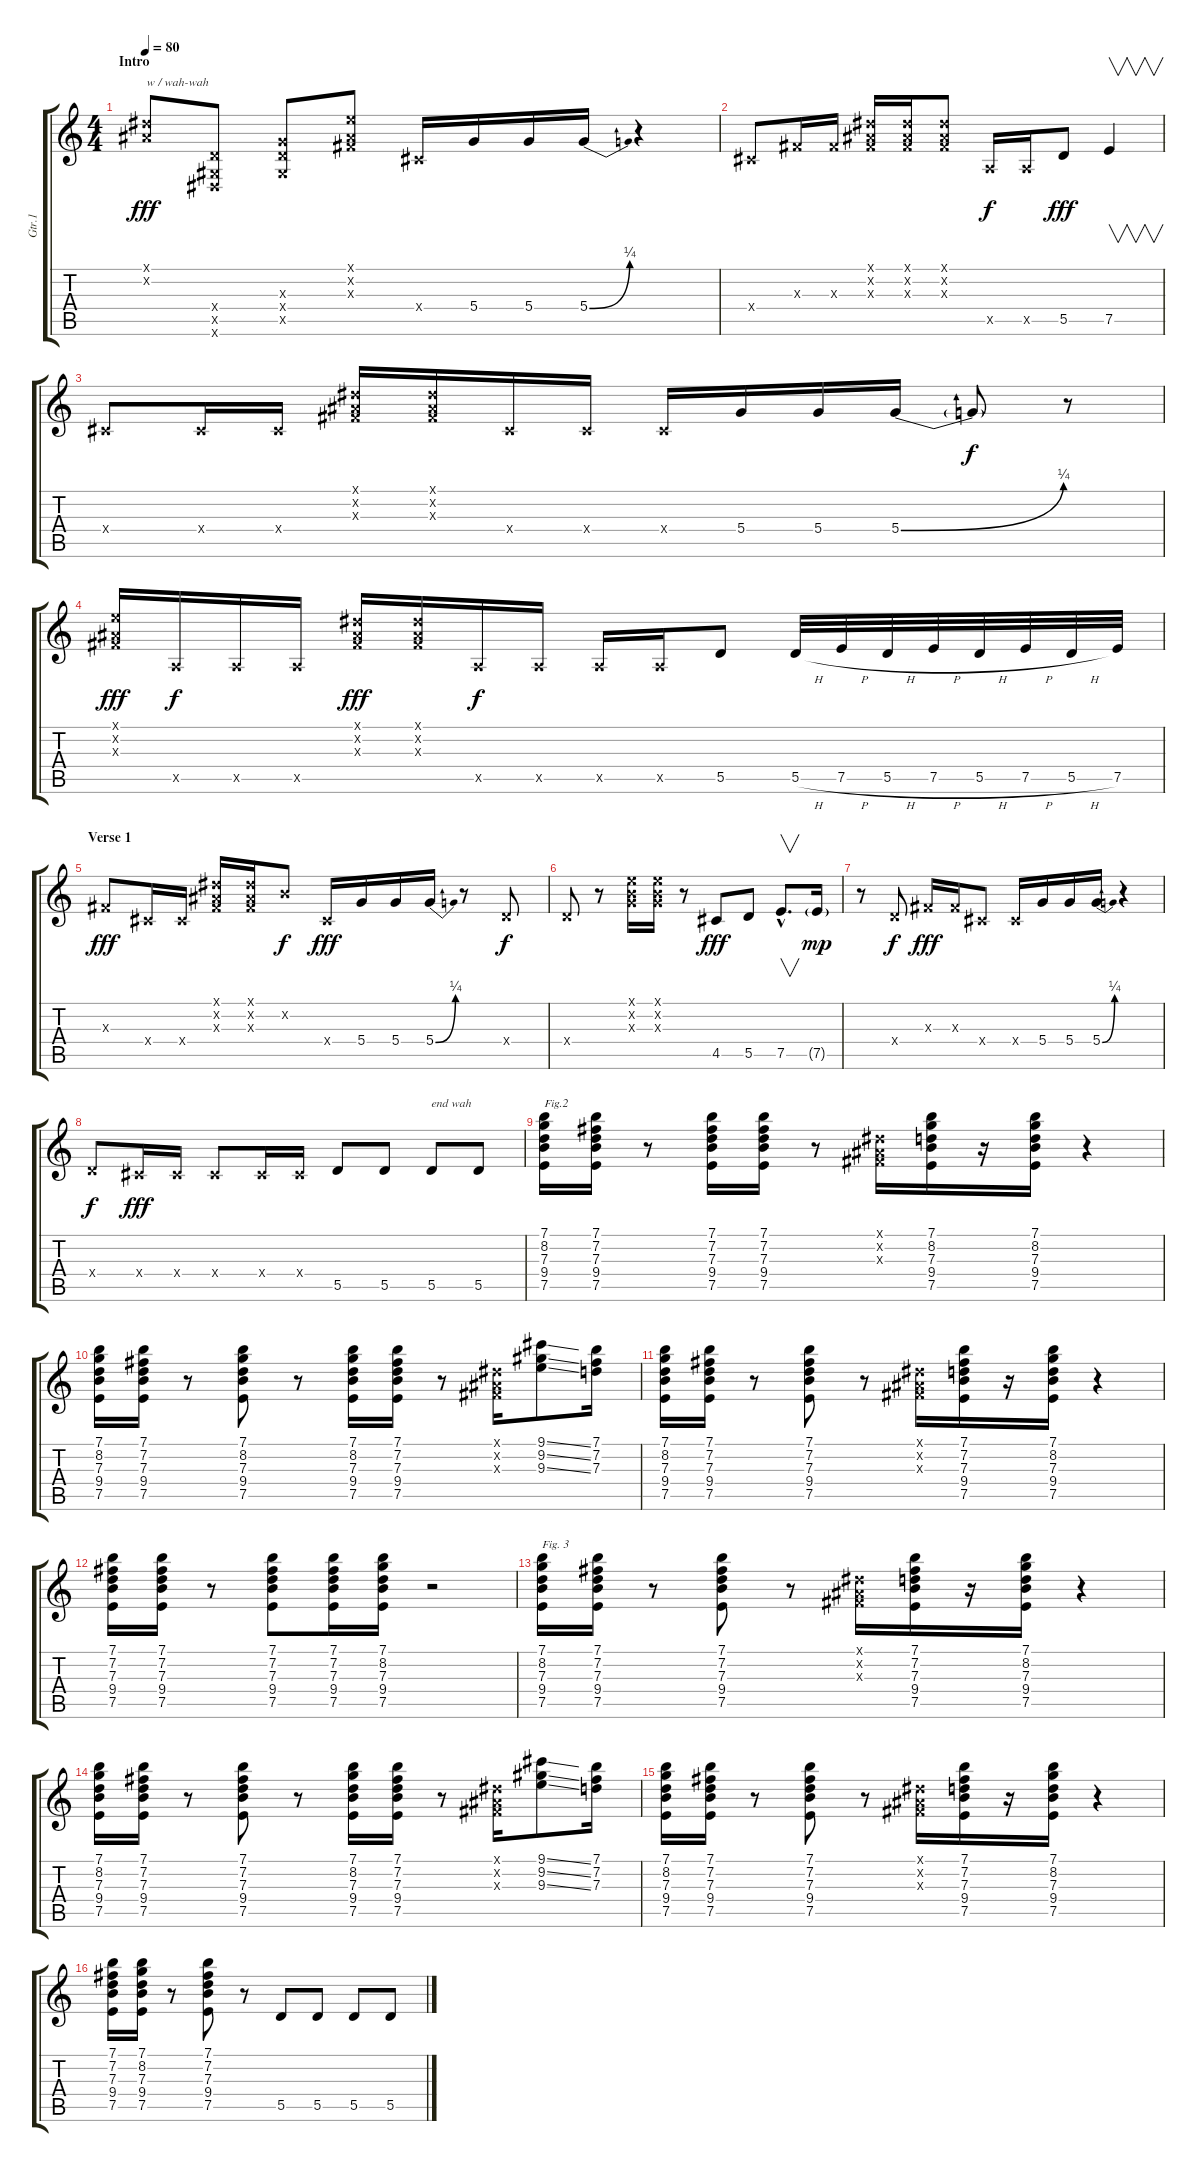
\track ("Gtr.1" "Gtr.1") {instrument overdrivenguitar}
\staff {score tabs}
\tuning (E4 B3 G3 D3 A2 E2) {hide}
\ts (4 4)
\section ("" "Intro")
\tempo 80
\clef g2
\ks c
(-1.1{x} -1.2{x}).8{txt "w / wah-wah" dy fff instrument overdrivenguitar} (0.4{x} -1.5{x} -1.6{x}).8 (0.3{x} 0.4{x} -1.5{x}).8 (0.1{x} -1.2{x} -1.3{x}).8 -1.4{x}.16 5.4.16 5.4.16 5.4{be (bend 0 0 60 1)}.16 r.4 |
-1.4{x}.8 -1.3{x}.16 -1.3{x}.16 (-1.1{x} -1.2{x} -1.3{x}).16 (-1.1{x} -1.2{x} -1.3{x}).16 (-1.1{x} -1.2{x} -1.3{x}).8 0.5{x}.16{dy f} 0.5{x}.16 5.5.8{dy fff} 7.5.4{v} |
-1.4{x}.8 -1.4{x}.16 -1.4{x}.16 (-1.1{x} -1.2{x} -1.3{x}).16 (-1.1{x} -1.2{x} -1.3{x}).16 -1.4{x}.16 -1.4{x}.16 -1.4{x}.16 5.4.16 5.4.16 5.4{be (bend 0 0 60 1)}.16 5.4{t}.8{dy f} r.8 |
(0.1{x} -1.2{x} -1.3{x}).16{dy fff} 0.5{x}.16{dy f} 0.5{x}.16 0.5{x}.16 (-1.1{x} -1.2{x} -1.3{x}).16{dy fff} (-1.1{x} -1.2{x} -1.3{x}).16 0.5{x}.16{dy f} 0.5{x}.16 0.5{x}.16 0.5{x}.16 5.5.8 5.5{h}.32 7.5{h}.32 5.5{h}.32 7.5{h}.32 5.5{h}.32 7.5{h}.32 5.5{h}.32 7.5.32 |
\section ("" "Verse 1")
-1.3{x}.8{dy fff} -1.4{x}.16 -1.4{x}.16 (-1.1{x} -1.2{x} -1.3{x}).16 (-1.1{x} -1.2{x} -1.3{x}).16 0.2{x}.8{dy f} -1.4{x}.16{dy fff} 5.4.16 5.4.16 5.4{be (bend 0 0 60 1)}.16 r.8 0.4{x}.8{dy f} |
0.4{x}.8 r.8 (0.1{x} 0.2{x} 0.3{x}).16 (0.1{x} 0.2{x} 0.3{x}).16 r.8 4.5.8{dy fff} 5.5.8 7.5{hac}.8{v d} 7.5{g}.16{dy mp} |
r.8 0.4{x}.8{dy f} -1.3{x}.16{dy fff} -1.3{x}.16 -1.4{x}.8 -1.4{x}.16 5.4.16 5.4.16 5.4{be (bend 0 0 60 1)}.16 r.4 |
0.4{x}.8{dy f} -1.4{x}.16{dy fff} -1.4{x}.16 -1.4{x}.8 -1.4{x}.16 -1.4{x}.16 5.5.8 5.5.8 5.5.8{txt "end wah"} 5.5.8 |
(7.1 8.2 7.3 9.4 7.5).16{txt "Fig.2"} (7.1 7.2 7.3 9.4 7.5).16 r.8 (7.1 7.2 7.3 9.4 7.5).16 (7.1 7.2 7.3 9.4 7.5).16 r.8 (-1.1{x} -1.2{x} -1.3{x}).16 (7.1 8.2 7.3 9.4 7.5).16 r.16 (7.1 8.2 7.3 9.4 7.5).16 r.4 |
(7.1 8.2 7.3 9.4 7.5).16 (7.1 7.2 7.3 9.4 7.5).16 r.8 (7.1 8.2 7.3 9.4 7.5).8 r.8 (7.1 8.2 7.3 9.4 7.5).16 (7.1 7.2 7.3 9.4 7.5).16 r.8 (-1.1{x} -1.2{x} -1.3{x}).16 (9.1{ss} 9.2{ss} 9.3{ss}).8 (7.1 7.2 7.3).16 |
(7.1 8.2 7.3 9.4 7.5).16 (7.1 7.2 7.3 9.4 7.5).16 r.8 (7.1 7.2 7.3 9.4 7.5).8 r.8 (-1.1{x} -1.2{x} -1.3{x}).16 (7.1 7.2 7.3 9.4 7.5).16 r.16 (7.1 8.2 7.3 9.4 7.5).16 r.4 |
(7.1 7.2 7.3 9.4 7.5).16 (7.1 7.2 7.3 9.4 7.5).16 r.8 (7.1 7.2 7.3 9.4 7.5).8 (7.1 7.2 7.3 9.4 7.5).16 (7.1 8.2 7.3 9.4 7.5).16 r.2 |
(7.1 8.2 7.3 9.4 7.5).16{txt "Fig. 3"} (7.1 7.2 7.3 9.4 7.5).16 r.8 (7.1 7.2 7.3 9.4 7.5).8 r.8 (-1.1{x} -1.2{x} -1.3{x}).16 (7.1 7.2 7.3 9.4 7.5).16 r.16 (7.1 8.2 7.3 9.4 7.5).16 r.4 |
(7.1 8.2 7.3 9.4 7.5).16 (7.1 7.2 7.3 9.4 7.5).16 r.8 (7.1 7.2 7.3 9.4 7.5).8 r.8 (7.1 8.2 7.3 9.4 7.5).16 (7.1 7.2 7.3 9.4 7.5).16 r.8 (-1.1{x} -1.2{x} -1.3{x}).16 (9.1{ss} 9.2{ss} 9.3{ss}).8 (7.1 7.2 7.3).16 |
(7.1 8.2 7.3 9.4 7.5).16 (7.1 7.2 7.3 9.4 7.5).16 r.8 (7.1 7.2 7.3 9.4 7.5).8 r.8 (-1.1{x} -1.2{x} -1.3{x}).16 (7.1 7.2 7.3 9.4 7.5).16 r.16 (7.1 8.2 7.3 9.4 7.5).16 r.4 |
(7.1 7.2 7.3 9.4 7.5).16 (7.1 8.2 7.3 9.4 7.5).16 r.8 (7.1 7.2 7.3 9.4 7.5).8 r.8 5.5.8 5.5.8 5.5.8 5.5.8
